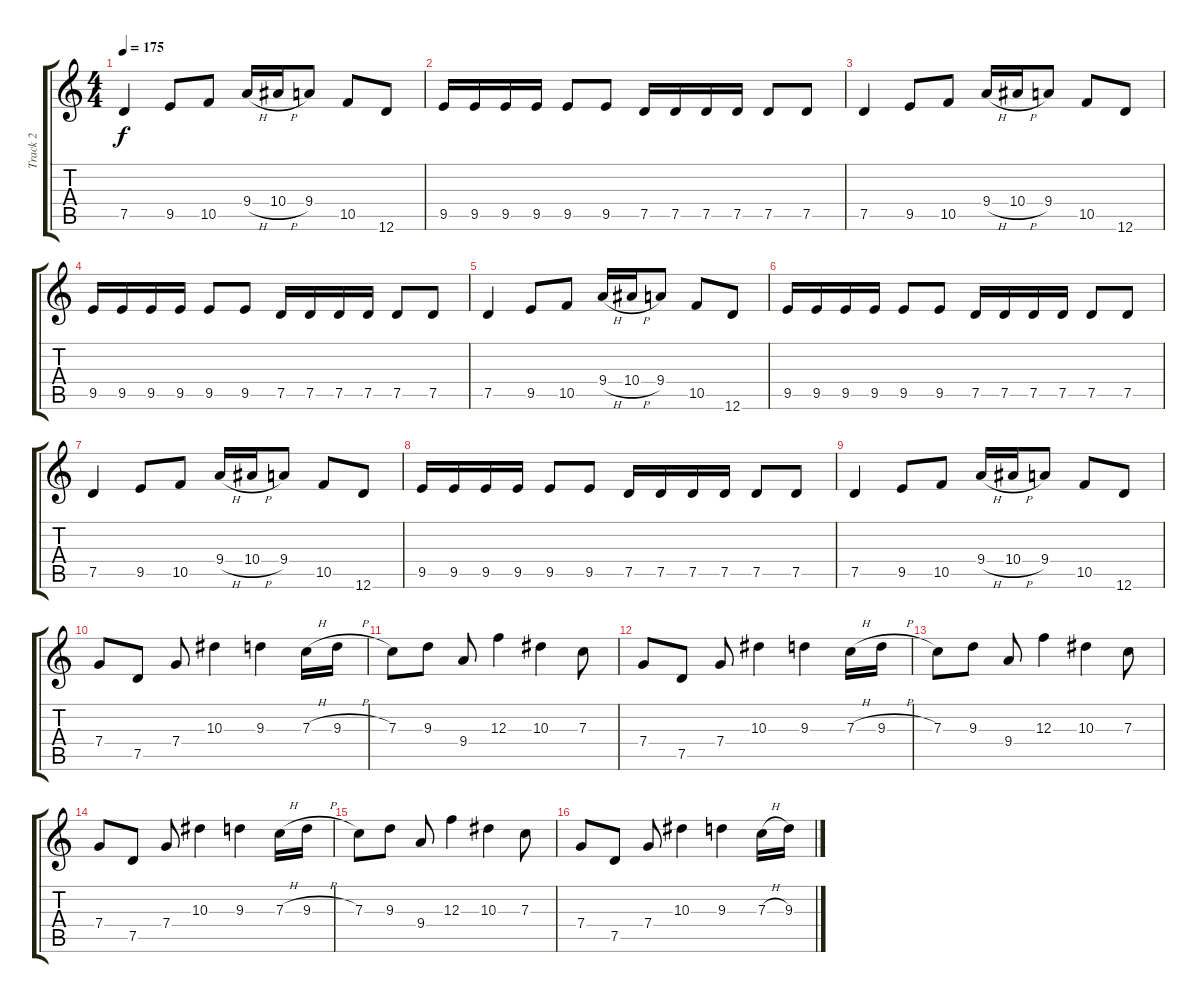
\track ("Track 2" "Track 2") {instrument distortionguitar}
\staff {score tabs}
\tuning (D4 A3 F3 C3 G2 D2) {hide}
\ts (4 4)
\tempo 175
\clef g2
\ks c
7.5.4{dy f} 9.5.8 10.5.8 9.4{h}.16 10.4{h}.16 9.4.8 10.5.8 12.6.8 |
9.5.16 9.5.16 9.5.16 9.5.16 9.5.8 9.5.8 7.5.16 7.5.16 7.5.16 7.5.16 7.5.8 7.5.8 |
7.5.4 9.5.8 10.5.8 9.4{h}.16 10.4{h}.16 9.4.8 10.5.8 12.6.8 |
9.5.16 9.5.16 9.5.16 9.5.16 9.5.8 9.5.8 7.5.16 7.5.16 7.5.16 7.5.16 7.5.8 7.5.8 |
7.5.4 9.5.8 10.5.8 9.4{h}.16 10.4{h}.16 9.4.8 10.5.8 12.6.8 |
9.5.16 9.5.16 9.5.16 9.5.16 9.5.8 9.5.8 7.5.16 7.5.16 7.5.16 7.5.16 7.5.8 7.5.8 |
7.5.4 9.5.8 10.5.8 9.4{h}.16 10.4{h}.16 9.4.8 10.5.8 12.6.8 |
9.5.16 9.5.16 9.5.16 9.5.16 9.5.8 9.5.8 7.5.16 7.5.16 7.5.16 7.5.16 7.5.8 7.5.8 |
7.5.4 9.5.8 10.5.8 9.4{h}.16 10.4{h}.16 9.4.8 10.5.8 12.6.8 |
7.4.8 7.5.8 7.4.8 10.3.4 9.3.4 7.3{h}.16 9.3{h}.16 |
7.3.8 9.3.8 9.4.8 12.3.4 10.3.4 7.3.8 |
7.4.8 7.5.8 7.4.8 10.3.4 9.3.4 7.3{h}.16 9.3{h}.16 |
7.3.8 9.3.8 9.4.8 12.3.4 10.3.4 7.3.8 |
7.4.8 7.5.8 7.4.8 10.3.4 9.3.4 7.3{h}.16 9.3{h}.16 |
7.3.8 9.3.8 9.4.8 12.3.4 10.3.4 7.3.8 |
7.4.8 7.5.8 7.4.8 10.3.4 9.3.4 7.3{h}.16 9.3{h}.16
